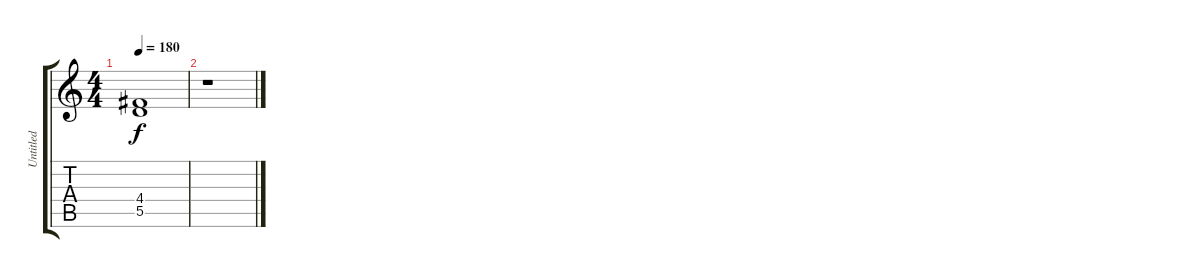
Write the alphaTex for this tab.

\track ("Untitled" "Untitled") {instrument distortionguitar}
\staff {score tabs}
\tuning (E4 B3 G3 D3 A2 E2) {hide}
\ts (4 4)
\tempo 180
\clef g2
\ks c
(4.4 5.5).1{dy f} |
r.1
